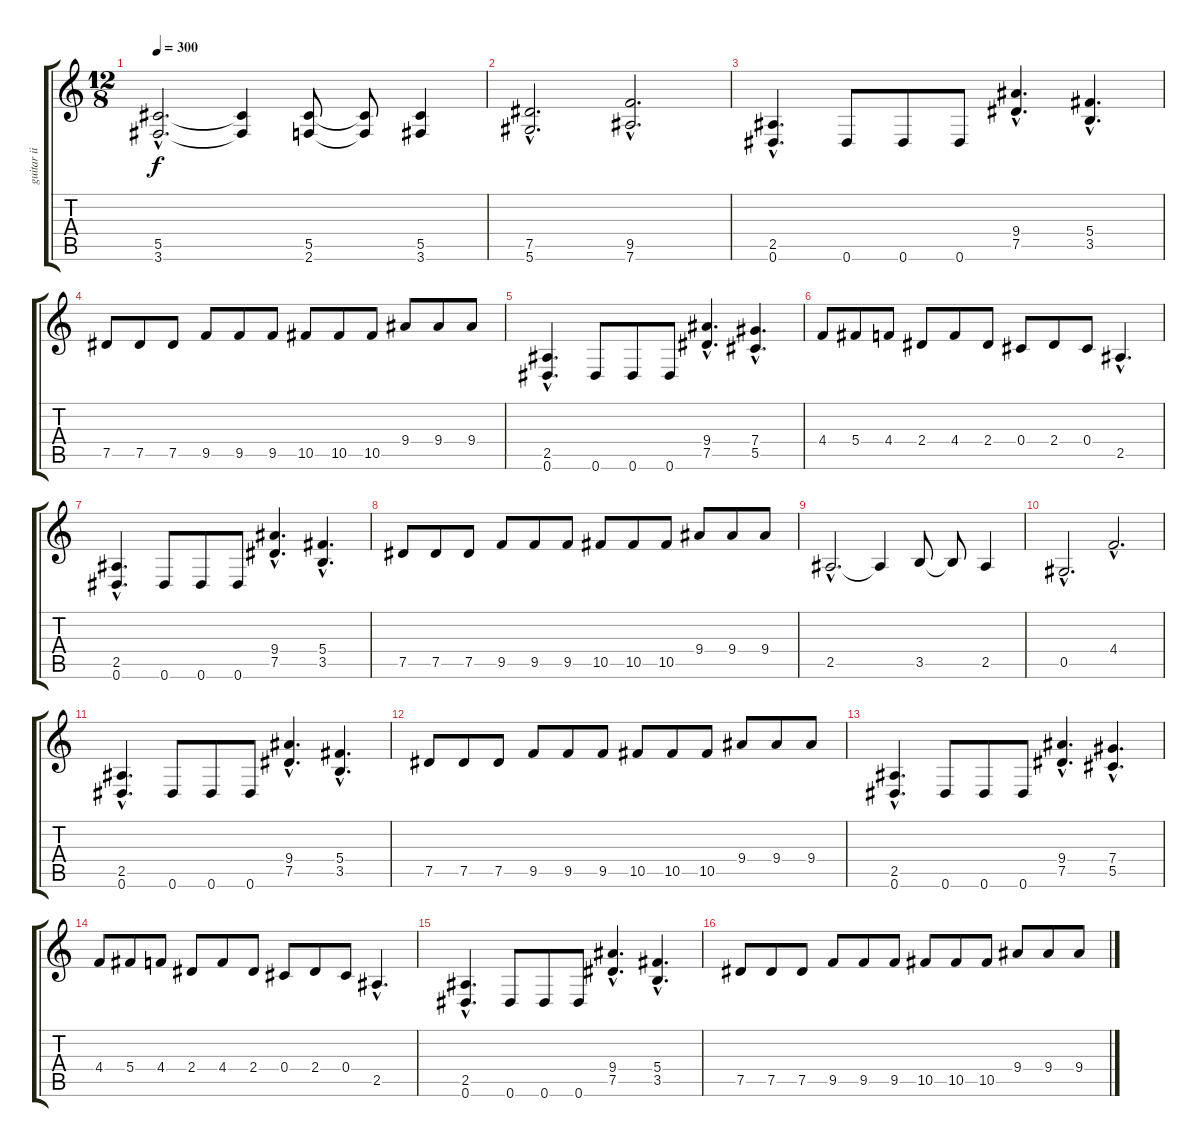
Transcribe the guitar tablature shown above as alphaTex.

\track ("guitar ii" "guitar ii") {instrument overdrivenguitar}
\staff {score tabs}
\tuning (Eb4 Bb3 Gb3 Db3 Ab2 Eb2) {hide}
\ts (12 8)
\tempo 300
\clef g2
\ks c
(5.5{hac} 3.6{hac}).2{d dy f} (5.5{t} 3.6{t}).4 (5.5 2.6).8 (5.5{t} 2.6{t}).8 (5.5 3.6).4 |
(7.5{hac} 5.6{hac}).2{d} (9.5{hac} 7.6{hac}).2{d} |
(2.5{hac} 0.6{hac}).4{d} 0.6.8 0.6.8 0.6.8 (9.4{hac} 7.5{hac}).4{d} (5.4{hac} 3.5{hac}).4{d} |
7.5.8 7.5.8 7.5.8 9.5.8 9.5.8 9.5.8 10.5.8 10.5.8 10.5.8 9.4.8 9.4.8 9.4.8 |
(2.5{hac} 0.6{hac}).4{d} 0.6.8 0.6.8 0.6.8 (9.4{hac} 7.5{hac}).4{d} (7.4{hac} 5.5{hac}).4{d} |
4.4.8 5.4.8 4.4.8 2.4.8 4.4.8 2.4.8 0.4.8 2.4.8 0.4.8 2.5{hac}.4{d} |
(2.5{hac} 0.6{hac}).4{d} 0.6.8 0.6.8 0.6.8 (9.4{hac} 7.5{hac}).4{d} (5.4{hac} 3.5{hac}).4{d} |
7.5.8 7.5.8 7.5.8 9.5.8 9.5.8 9.5.8 10.5.8 10.5.8 10.5.8 9.4.8 9.4.8 9.4.8 |
2.5{hac}.2{d} 2.5{t}.4 3.5.8 3.5{t}.8 2.5.4 |
0.5{hac}.2{d} 4.4{hac}.2{d} |
(2.5{hac} 0.6{hac}).4{d} 0.6.8 0.6.8 0.6.8 (9.4{hac} 7.5{hac}).4{d} (5.4{hac} 3.5{hac}).4{d} |
7.5.8 7.5.8 7.5.8 9.5.8 9.5.8 9.5.8 10.5.8 10.5.8 10.5.8 9.4.8 9.4.8 9.4.8 |
(2.5{hac} 0.6{hac}).4{d} 0.6.8 0.6.8 0.6.8 (9.4{hac} 7.5{hac}).4{d} (7.4{hac} 5.5{hac}).4{d} |
4.4.8 5.4.8 4.4.8 2.4.8 4.4.8 2.4.8 0.4.8 2.4.8 0.4.8 2.5{hac}.4{d} |
(2.5{hac} 0.6{hac}).4{d} 0.6.8 0.6.8 0.6.8 (9.4{hac} 7.5{hac}).4{d} (5.4{hac} 3.5{hac}).4{d} |
7.5.8 7.5.8 7.5.8 9.5.8 9.5.8 9.5.8 10.5.8 10.5.8 10.5.8 9.4.8 9.4.8 9.4.8
